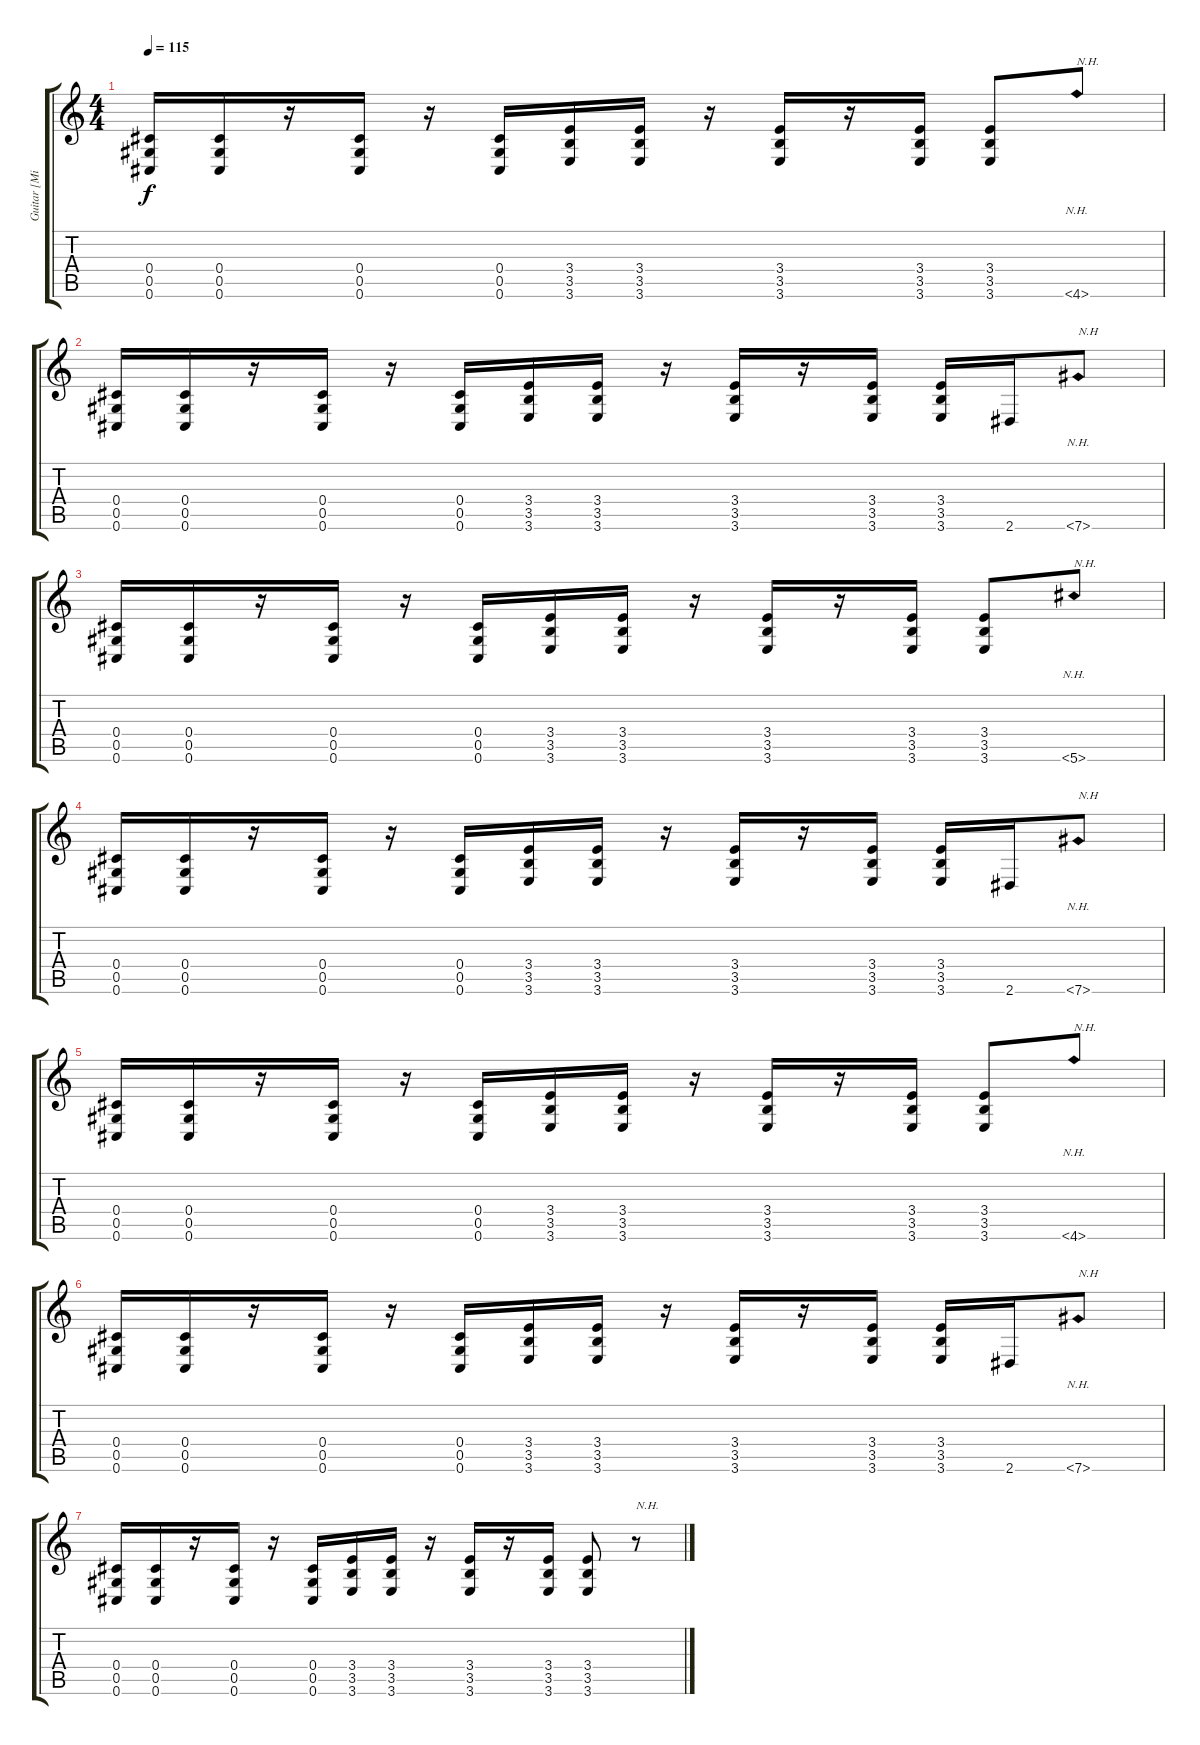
\track ("Guitar [Mike Shinoda]" "Guitar [Mi") {instrument overdrivenguitar}
\staff {score tabs}
\tuning (Eb4 Bb3 Gb3 Db3 Ab2 Db2) {hide}
\ts (4 4)
\tempo 115
\clef g2
\ks c
(0.4 0.5 0.6).16{dy f} (0.4 0.5 0.6).16 r.16 (0.4 0.5 0.6).16 r.16 (0.4 0.5 0.6).16 (3.4 3.5 3.6).16 (3.4 3.5 3.6).16 r.16 (3.4 3.5 3.6).16 r.16 (3.4 3.5 3.6).16 (3.4 3.5 3.6).8 4.6{nh}.8{txt "N.H."} |
(0.4 0.5 0.6).16 (0.4 0.5 0.6).16 r.16 (0.4 0.5 0.6).16 r.16 (0.4 0.5 0.6).16 (3.4 3.5 3.6).16 (3.4 3.5 3.6).16 r.16 (3.4 3.5 3.6).16 r.16 (3.4 3.5 3.6).16 (3.4 3.5 3.6).16 2.6.16 7.6{nh}.8{txt "N.H"} |
(0.4 0.5 0.6).16 (0.4 0.5 0.6).16 r.16 (0.4 0.5 0.6).16 r.16 (0.4 0.5 0.6).16 (3.4 3.5 3.6).16 (3.4 3.5 3.6).16 r.16 (3.4 3.5 3.6).16 r.16 (3.4 3.5 3.6).16 (3.4 3.5 3.6).8 5.6{nh}.8{txt "N.H."} |
(0.4 0.5 0.6).16 (0.4 0.5 0.6).16 r.16 (0.4 0.5 0.6).16 r.16 (0.4 0.5 0.6).16 (3.4 3.5 3.6).16 (3.4 3.5 3.6).16 r.16 (3.4 3.5 3.6).16 r.16 (3.4 3.5 3.6).16 (3.4 3.5 3.6).16 2.6.16 7.6{nh}.8{txt "N.H"} |
(0.4 0.5 0.6).16 (0.4 0.5 0.6).16 r.16 (0.4 0.5 0.6).16 r.16 (0.4 0.5 0.6).16 (3.4 3.5 3.6).16 (3.4 3.5 3.6).16 r.16 (3.4 3.5 3.6).16 r.16 (3.4 3.5 3.6).16 (3.4 3.5 3.6).8 4.6{nh}.8{txt "N.H."} |
(0.4 0.5 0.6).16 (0.4 0.5 0.6).16 r.16 (0.4 0.5 0.6).16 r.16 (0.4 0.5 0.6).16 (3.4 3.5 3.6).16 (3.4 3.5 3.6).16 r.16 (3.4 3.5 3.6).16 r.16 (3.4 3.5 3.6).16 (3.4 3.5 3.6).16 2.6.16 7.6{nh}.8{txt "N.H"} |
(0.4 0.5 0.6).16 (0.4 0.5 0.6).16 r.16 (0.4 0.5 0.6).16 r.16 (0.4 0.5 0.6).16 (3.4 3.5 3.6).16 (3.4 3.5 3.6).16 r.16 (3.4 3.5 3.6).16 r.16 (3.4 3.5 3.6).16 (3.4 3.5 3.6).8 r.8{txt "N.H."}
